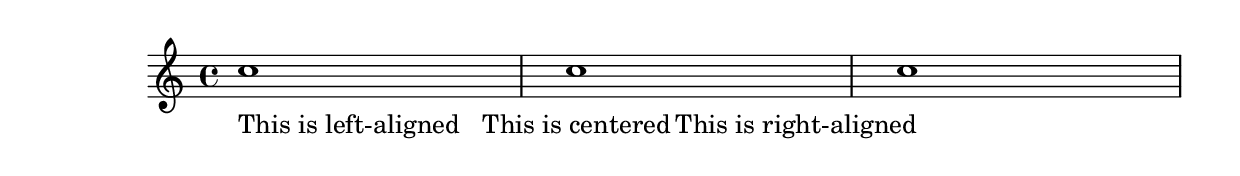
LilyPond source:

%% Do not edit this file; it is automatically
%% generated from LSR http://lsr.dsi.unimi.it
%% This file is in the public domain.
\version "2.13.10"

\header {
  lsrtags = "text, vocal-music"

%% Translation of GIT committish: 5cab62e8738ff02eead438042743116391f306f5
  texidoces = "
La alineación horizontal de la letra se puede ajustar sobreescribiendo
la propiedad @code{self-alignment-X} del objeto @code{LyricText}.
@code{#-1} es izquierda, @code{#0} es centrado y @code{#1} es derecha;
sin embargo, puede usar también @code{#LEFT}, @code{#CENTER} y
@code{#RIGHT}.

"
  doctitlees = "Alineación de la letra"

  texidoc = "
Horizontal alignment for lyrics cam be set by overriding the
@code{self-alignment-X} property of the @code{LyricText} object.
@code{#-1} is left, @code{#0} is center and @code{#1} is right;
however, you can use @code{#LEFT}, @code{#CENTER} and @code{#RIGHT} as
well.

"
  doctitle = "Lyrics alignment"
} % begin verbatim

\layout { ragged-right = ##f }
\relative c'' {
  c1
  c1
  c1
}
\addlyrics {
  \once \override LyricText #'self-alignment-X = #LEFT
  "This is left-aligned"
  \once \override LyricText #'self-alignment-X = #CENTER
  "This is centered"
  \once \override LyricText #'self-alignment-X = #1
  "This is right-aligned"
}

